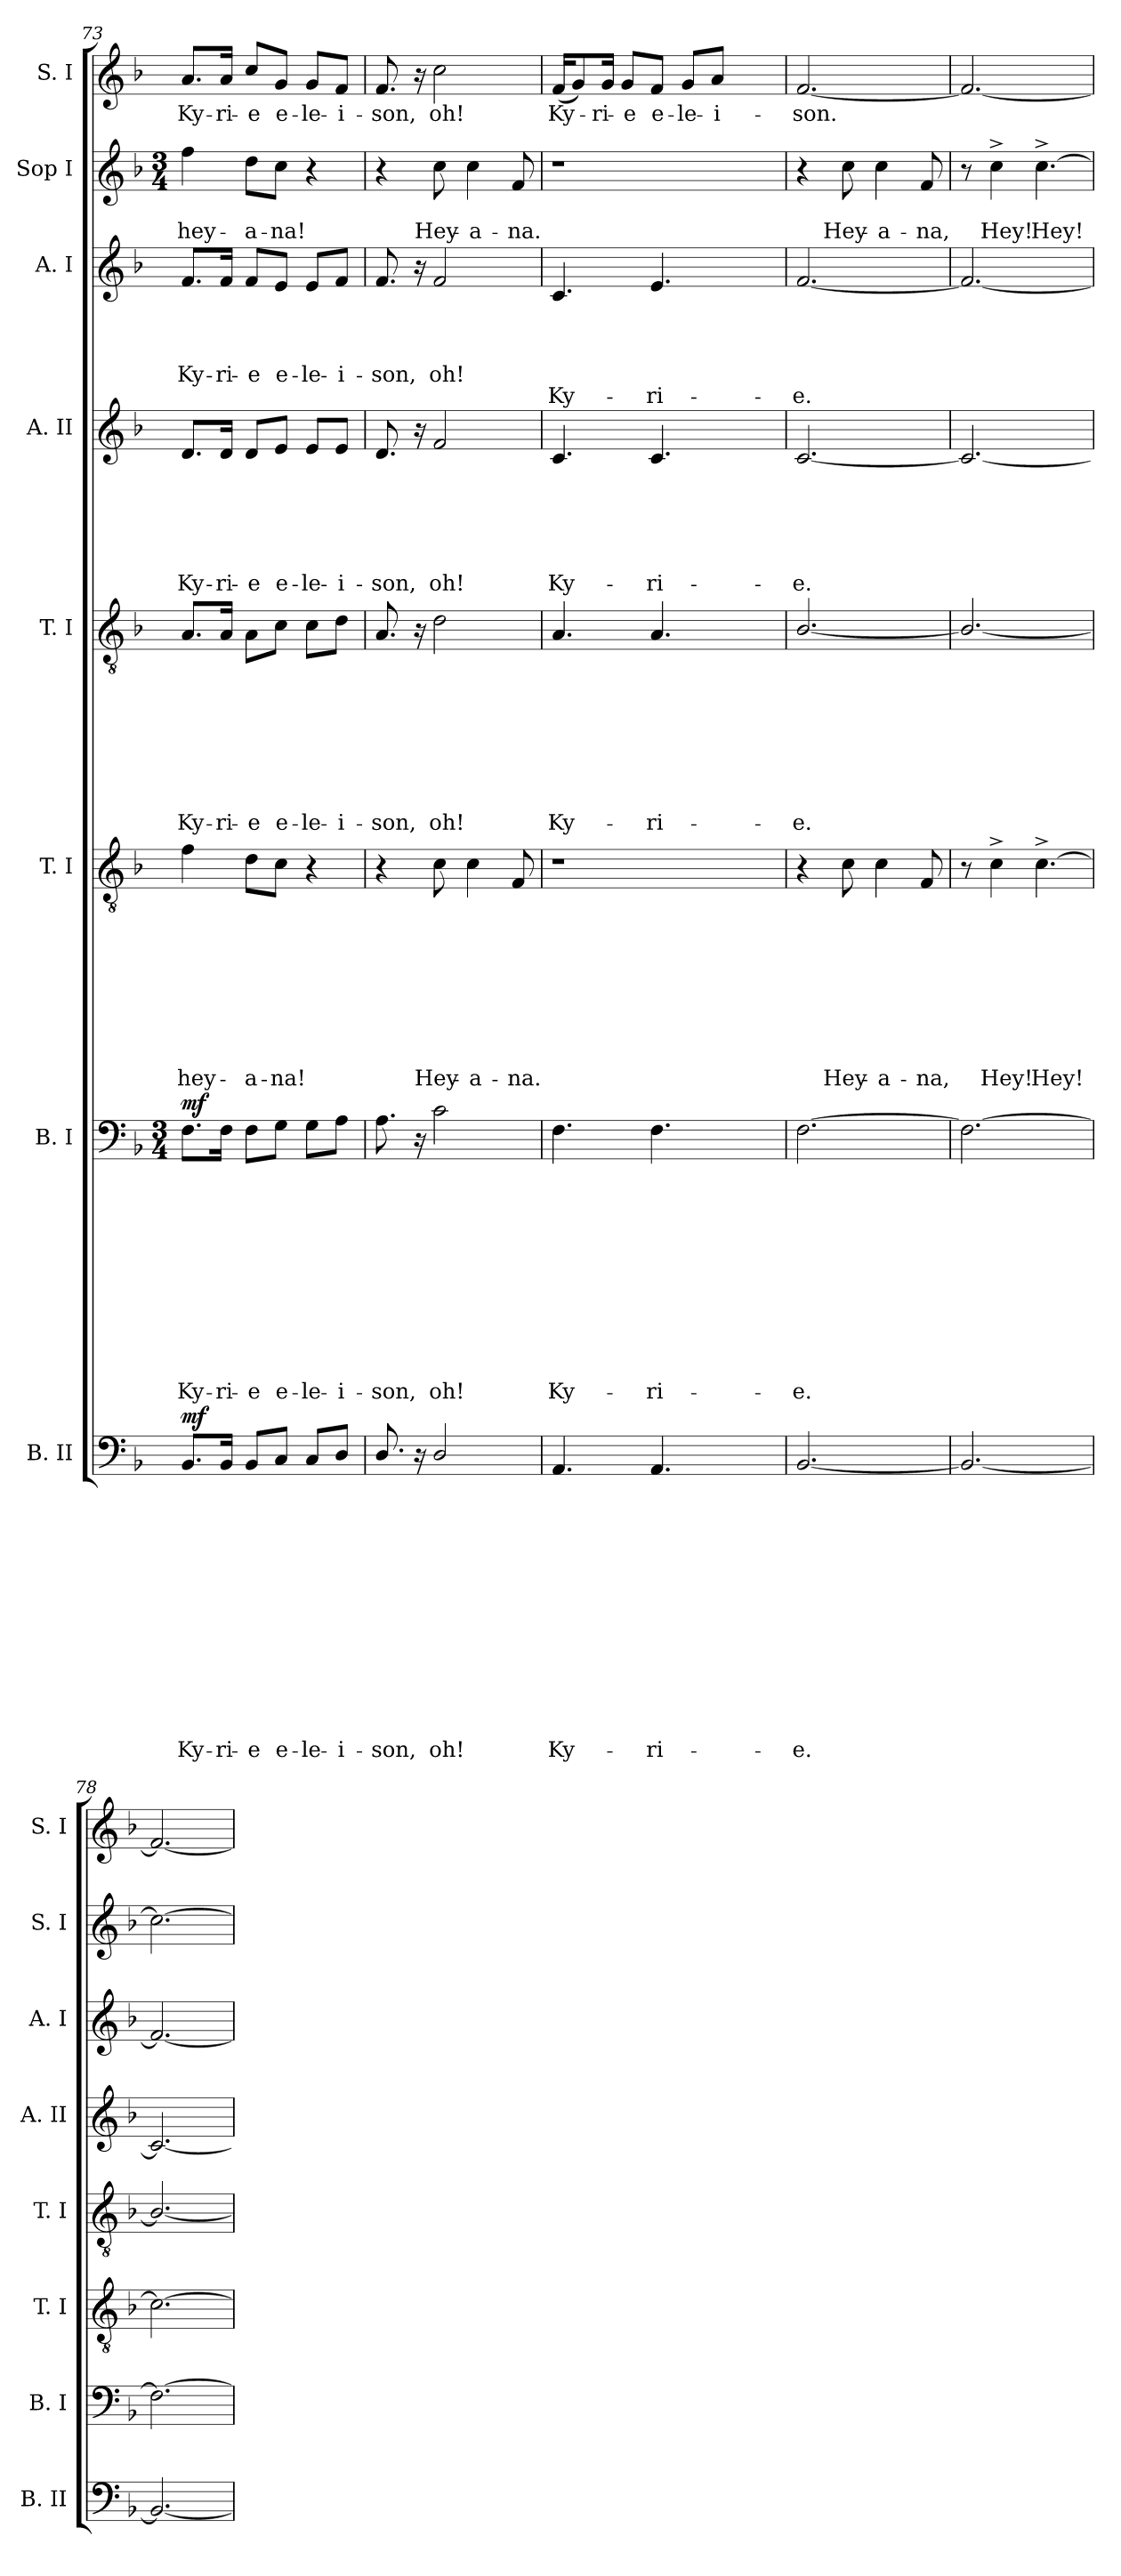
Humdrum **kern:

**kern	**text	**text	**text	**text	**text	**text	**text	**text	**text	**text	**text	**text	**text	**dynam	**kern	**text	**text	**text	**text	**text	**text	**text	**text	**text	**text	**text	**dynam	**kern	**text	**text	**text	**text	**text	**text	**text	**text	**text	**kern	**text	**text	**text	**text	**text	**text	**text	**text	**kern	**text	**text	**text	**text	**text	**text	**kern	**text	**text	**text	**text	**text	**kern	**text	**text	**kern	**text
*part8	*part8	*part8	*part8	*part8	*part8	*part8	*part8	*part8	*part8	*part8	*part8	*part8	*part8	*part8	*part7	*part7	*part7	*part7	*part7	*part7	*part7	*part7	*part7	*part7	*part7	*part7	*part7	*part6	*part6	*part6	*part6	*part6	*part6	*part6	*part6	*part6	*part6	*part5	*part5	*part5	*part5	*part5	*part5	*part5	*part5	*part5	*part4	*part4	*part4	*part4	*part4	*part4	*part4	*part3	*part3	*part3	*part3	*part3	*part3	*part2	*part2	*part2	*part1	*part1
*staff8	*staff8	*staff8	*staff8	*staff8	*staff8	*staff8	*staff8	*staff8	*staff8	*staff8	*staff8	*staff8	*staff8	*staff8	*staff7	*staff7	*staff7	*staff7	*staff7	*staff7	*staff7	*staff7	*staff7	*staff7	*staff7	*staff7	*staff7	*staff6	*staff6	*staff6	*staff6	*staff6	*staff6	*staff6	*staff6	*staff6	*staff6	*staff5	*staff5	*staff5	*staff5	*staff5	*staff5	*staff5	*staff5	*staff5	*staff4	*staff4	*staff4	*staff4	*staff4	*staff4	*staff4	*staff3	*staff3	*staff3	*staff3	*staff3	*staff3	*staff2	*staff2	*staff2	*staff1	*staff1
*I"B. II	*	*	*	*	*	*	*	*	*	*	*	*	*	*	*I"B. I	*	*	*	*	*	*	*	*	*	*	*	*	*I"T. I	*	*	*	*	*	*	*	*	*	*I"T. I	*	*	*	*	*	*	*	*	*I"A. II	*	*	*	*	*	*	*I"A. I	*	*	*	*	*	*I"Sop I	*	*	*I"S. I	*
*I'B. II	*	*	*	*	*	*	*	*	*	*	*	*	*	*	*I'B. I	*	*	*	*	*	*	*	*	*	*	*	*	*I'T. I	*	*	*	*	*	*	*	*	*	*I'T. I	*	*	*	*	*	*	*	*	*I'A. II	*	*	*	*	*	*	*I'A. I	*	*	*	*	*	*I'S. I	*	*	*I'S. I	*
*clefF4	*	*	*	*	*	*	*	*	*	*	*	*	*	*	*clefF4	*	*	*	*	*	*	*	*	*	*	*	*	*clefGv2	*	*	*	*	*	*	*	*	*	*clefGv2	*	*	*	*	*	*	*	*	*clefG2	*	*	*	*	*	*	*clefG2	*	*	*	*	*	*clefG2	*	*	*clefG2	*
*k[b-]	*	*	*	*	*	*	*	*	*	*	*	*	*	*	*k[b-]	*	*	*	*	*	*	*	*	*	*	*	*	*k[b-]	*	*	*	*	*	*	*	*	*	*k[b-]	*	*	*	*	*	*	*	*	*k[b-]	*	*	*	*	*	*	*k[b-]	*	*	*	*	*	*k[b-]	*	*	*k[b-]	*
*F:	*	*	*	*	*	*	*	*	*	*	*	*	*	*	*F:	*	*	*	*	*	*	*	*	*	*	*	*	*F:	*	*	*	*	*	*	*	*	*	*F:	*	*	*	*	*	*	*	*	*F:	*	*	*	*	*	*	*F:	*	*	*	*	*	*F:	*	*	*F:	*
*	*	*	*	*	*	*	*	*	*	*	*	*	*	*	*M3/4	*	*	*	*	*	*	*	*	*	*	*	*	*	*	*	*	*	*	*	*	*	*	*	*	*	*	*	*	*	*	*	*	*	*	*	*	*	*	*	*	*	*	*	*	*M3/4	*	*	*	*
=73	=73	=73	=73	=73	=73	=73	=73	=73	=73	=73	=73	=73	=73	=73	=73	=73	=73	=73	=73	=73	=73	=73	=73	=73	=73	=73	=73	=73	=73	=73	=73	=73	=73	=73	=73	=73	=73	=73	=73	=73	=73	=73	=73	=73	=73	=73	=73	=73	=73	=73	=73	=73	=73	=73	=73	=73	=73	=73	=73	=73	=73	=73	=73	=73
!	!	!	!	!	!	!	!	!	!	!	!	!	!LO:LY:b	!LO:DY:a	!	!	!	!	!	!	!	!	!	!	!	!LO:LY:b	!LO:DY:a	!	!	!	!	!	!	!	!	!	!LO:LY:b	!	!	!	!	!	!	!	!	!LO:LY:b	!	!	!	!	!	!	!LO:LY:b	!	!	!	!	!LO:LY:b	!	!	!	!LO:LY:b	!	!LO:LY:b
8.BB-/L	.	.	.	.	.	.	.	.	.	.	.	.	Ky-	mf	8.F\L	.	.	.	.	.	.	.	.	.	.	Ky-	mf	4f\	.	.	.	.	.	.	.	.	hey-	8.A/L	.	.	.	.	.	.	.	Ky-	8.d/L	.	.	.	.	.	Ky-	8.f/L	.	.	.	Ky-	.	4ff\	.	hey-	8.a/L	Ky-
!	!	!	!	!	!	!	!	!	!	!	!	!	!LO:LY:b	!	!	!	!	!	!	!	!	!	!	!	!	!LO:LY:b	!	!	!	!	!	!	!	!	!	!	!	!	!	!	!	!	!	!	!	!LO:LY:b	!	!	!	!	!	!	!LO:LY:b	!	!	!	!	!LO:LY:b	!	!	!	!	!	!LO:LY:b
16BB-/Jk	.	.	.	.	.	.	.	.	.	.	.	.	-ri-	.	16F\Jk	.	.	.	.	.	.	.	.	.	.	-ri-	.	.	.	.	.	.	.	.	.	.	.	16A/Jk	.	.	.	.	.	.	.	-ri-	16d/Jk	.	.	.	.	.	-ri-	16f/Jk	.	.	.	-ri-	.	.	.	.	16a/Jk	-ri-
!	!	!	!	!	!	!	!	!	!	!	!	!	!LO:LY:b:rj	!	!	!	!	!	!	!	!	!	!	!	!	!LO:LY:b:rj	!	!	!	!	!	!	!	!	!	!	!LO:LY:b	!	!	!	!	!	!	!	!	!LO:LY:b:rj	!	!	!	!	!	!	!LO:LY:b:rj	!	!	!	!	!LO:LY:b:rj	!	!	!	!LO:LY:b	!	!LO:LY:b:rj
8BB-/L	.	.	.	.	.	.	.	.	.	.	.	.	-e	.	8F\L	.	.	.	.	.	.	.	.	.	.	-e	.	8d\L	.	.	.	.	.	.	.	.	-a-	8A\L	.	.	.	.	.	.	.	-e	8d/L	.	.	.	.	.	-e	8f/L	.	.	.	-e	.	8dd\L	.	-a-	8cc/L	-e
!	!	!	!	!	!	!	!	!	!	!	!	!	!LO:LY:b	!	!	!	!	!	!	!	!	!	!	!	!	!LO:LY:b	!	!	!	!	!	!	!	!	!	!	!LO:LY:b	!	!	!	!	!	!	!	!	!LO:LY:b	!	!	!	!	!	!	!LO:LY:b	!	!	!	!	!LO:LY:b	!	!	!	!LO:LY:b	!	!LO:LY:b
8C/J	.	.	.	.	.	.	.	.	.	.	.	.	e-	.	8G\J	.	.	.	.	.	.	.	.	.	.	e-	.	8c\J	.	.	.	.	.	.	.	.	-na!	8c\J	.	.	.	.	.	.	.	e-	8e/J	.	.	.	.	.	e-	8e/J	.	.	.	e-	.	8cc\J	.	-na!	8g/J	e-
!	!	!	!	!	!	!	!	!	!	!	!	!	!LO:LY:b	!	!	!	!	!	!	!	!	!	!	!	!	!LO:LY:b	!	!	!	!	!	!	!	!	!	!	!	!	!	!	!	!	!	!	!	!LO:LY:b	!	!	!	!	!	!	!LO:LY:b	!	!	!	!	!LO:LY:b	!	!	!	!	!	!LO:LY:b
8C/L	.	.	.	.	.	.	.	.	.	.	.	.	-le-	.	8G\L	.	.	.	.	.	.	.	.	.	.	-le-	.	4r	.	.	.	.	.	.	.	.	.	8c\L	.	.	.	.	.	.	.	-le-	8e/L	.	.	.	.	.	-le-	8e/L	.	.	.	-le-	.	4r	.	.	8g/L	-le-
!	!	!	!	!	!	!	!	!	!	!	!	!	!LO:LY:b	!	!	!	!	!	!	!	!	!	!	!	!	!LO:LY:b	!	!	!	!	!	!	!	!	!	!	!	!	!	!	!	!	!	!	!	!LO:LY:b	!	!	!	!	!	!	!LO:LY:b	!	!	!	!	!LO:LY:b	!	!	!	!	!	!LO:LY:b
8D/J	.	.	.	.	.	.	.	.	.	.	.	.	-i-	.	8A\J	.	.	.	.	.	.	.	.	.	.	-i-	.	.	.	.	.	.	.	.	.	.	.	8d\J	.	.	.	.	.	.	.	-i-	8e/J	.	.	.	.	.	-i-	8f/J	.	.	.	-i-	.	.	.	.	8f/J	-i-
=74	=74	=74	=74	=74	=74	=74	=74	=74	=74	=74	=74	=74	=74	=74	=74	=74	=74	=74	=74	=74	=74	=74	=74	=74	=74	=74	=74	=74	=74	=74	=74	=74	=74	=74	=74	=74	=74	=74	=74	=74	=74	=74	=74	=74	=74	=74	=74	=74	=74	=74	=74	=74	=74	=74	=74	=74	=74	=74	=74	=74	=74	=74	=74	=74
!	!	!	!	!	!	!	!	!	!	!	!	!	!LO:LY:b	!	!	!	!	!	!	!	!	!	!	!	!	!LO:LY:b	!	!	!	!	!	!	!	!	!	!	!	!	!	!	!	!	!	!	!	!LO:LY:b	!	!	!	!	!	!	!LO:LY:b	!	!	!	!	!LO:LY:b	!	!	!	!	!	!LO:LY:b
8.D/	.	.	.	.	.	.	.	.	.	.	.	.	-son,	.	8.A\	.	.	.	.	.	.	.	.	.	.	-son,	.	4r	.	.	.	.	.	.	.	.	.	8.A/	.	.	.	.	.	.	.	-son,	8.d/	.	.	.	.	.	-son,	8.f/	.	.	.	-son,	.	4r	.	.	8.f/	-son,
16rC	.	.	.	.	.	.	.	.	.	.	.	.	.	.	16rC	.	.	.	.	.	.	.	.	.	.	.	.	.	.	.	.	.	.	.	.	.	.	16rA	.	.	.	.	.	.	.	.	16ra	.	.	.	.	.	.	16ra	.	.	.	.	.	.	.	.	16ra	.
!	!	!	!	!	!	!	!	!	!	!	!	!	!LO:LY:b	!	!	!	!	!	!	!	!	!	!	!	!	!LO:LY:b	!	!	!	!	!	!	!	!	!	!	!LO:LY:b	!	!	!	!	!	!	!	!	!LO:LY:b	!	!	!	!	!	!	!LO:LY:b	!	!	!	!	!LO:LY:b	!	!	!	!LO:LY:b	!	!LO:LY:b
2D/	.	.	.	.	.	.	.	.	.	.	.	.	oh!	.	2c\	.	.	.	.	.	.	.	.	.	.	oh!	.	8c\	.	.	.	.	.	.	.	.	Hey-	2d\	.	.	.	.	.	.	.	oh!	2f/	.	.	.	.	.	oh!	2f/	.	.	.	oh!	.	8cc\	.	Hey-	2cc\	oh!
!	!	!	!	!	!	!	!	!	!	!	!	!	!	!	!	!	!	!	!	!	!	!	!	!	!	!	!	!	!	!	!	!	!	!	!	!	!LO:LY:b:rj	!	!	!	!	!	!	!	!	!	!	!	!	!	!	!	!	!	!	!	!	!	!	!	!	!LO:LY:b:rj	!	!
.	.	.	.	.	.	.	.	.	.	.	.	.	.	.	.	.	.	.	.	.	.	.	.	.	.	.	.	4c\	.	.	.	.	.	.	.	.	-a-	.	.	.	.	.	.	.	.	.	.	.	.	.	.	.	.	.	.	.	.	.	.	4cc\	.	-a-	.	.
!	!	!	!	!	!	!	!	!	!	!	!	!	!	!	!	!	!	!	!	!	!	!	!	!	!	!	!	!	!	!	!	!	!	!	!	!	!LO:LY:b	!	!	!	!	!	!	!	!	!	!	!	!	!	!	!	!	!	!	!	!	!	!	!	!	!LO:LY:b	!	!
.	.	.	.	.	.	.	.	.	.	.	.	.	.	.	.	.	.	.	.	.	.	.	.	.	.	.	.	8F/	.	.	.	.	.	.	.	.	-na.	.	.	.	.	.	.	.	.	.	.	.	.	.	.	.	.	.	.	.	.	.	.	8f/	.	-na.	.	.
=75	=75	=75	=75	=75	=75	=75	=75	=75	=75	=75	=75	=75	=75	=75	=75	=75	=75	=75	=75	=75	=75	=75	=75	=75	=75	=75	=75	=75	=75	=75	=75	=75	=75	=75	=75	=75	=75	=75	=75	=75	=75	=75	=75	=75	=75	=75	=75	=75	=75	=75	=75	=75	=75	=75	=75	=75	=75	=75	=75	=75	=75	=75	=75	=75
!	!	!	!	!	!	!	!	!	!	!	!	!	!LO:LY:b	!	!	!	!	!	!	!	!	!	!	!	!	!LO:LY:b	!	!LO:N:vis=1	!	!	!	!	!	!	!	!	!	!	!	!	!	!	!	!	!	!LO:LY:b	!	!	!	!	!	!	!LO:LY:b	!	!	!	!	!	!LO:LY:b	!LO:N:vis=1	!	!	!	!LO:LY:b
4.AA/	.	.	.	.	.	.	.	.	.	.	.	.	Ky-	.	4.F\	.	.	.	.	.	.	.	.	.	.	Ky-	.	1r	.	.	.	.	.	.	.	.	.	4.A/	.	.	.	.	.	.	.	Ky-	4.c/	.	.	.	.	.	Ky-	4.c/	.	.	.	.	Ky-	2.r	.	.	(<16f/KL	Ky-
.	.	.	.	.	.	.	.	.	.	.	.	.	.	.	.	.	.	.	.	.	.	.	.	.	.	.	.	.	.	.	.	.	.	.	.	.	.	.	.	.	.	.	.	.	.	.	.	.	.	.	.	.	.	.	.	.	.	.	.	.	.	.	8g/)	.
!	!	!	!	!	!	!	!	!	!	!	!	!	!	!	!	!	!	!	!	!	!	!	!	!	!	!	!	!	!	!	!	!	!	!	!	!	!	!	!	!	!	!	!	!	!	!	!	!	!	!	!	!	!	!	!	!	!	!	!	!	!	!	!	!LO:LY:b
.	.	.	.	.	.	.	.	.	.	.	.	.	.	.	.	.	.	.	.	.	.	.	.	.	.	.	.	.	.	.	.	.	.	.	.	.	.	.	.	.	.	.	.	.	.	.	.	.	.	.	.	.	.	.	.	.	.	.	.	.	.	.	16g/Jk	-ri-
!	!	!	!	!	!	!	!	!	!	!	!	!	!	!	!	!	!	!	!	!	!	!	!	!	!	!	!	!	!	!	!	!	!	!	!	!	!	!	!	!	!	!	!	!	!	!	!	!	!	!	!	!	!	!	!	!	!	!	!	!	!	!	!	!LO:LY:b:rj
.	.	.	.	.	.	.	.	.	.	.	.	.	.	.	.	.	.	.	.	.	.	.	.	.	.	.	.	.	.	.	.	.	.	.	.	.	.	.	.	.	.	.	.	.	.	.	.	.	.	.	.	.	.	.	.	.	.	.	.	.	.	.	8g/L	-e
!	!	!	!	!	!	!	!	!	!	!	!	!	!LO:LY:b	!	!	!	!	!	!	!	!	!	!	!	!	!LO:LY:b	!	!	!	!	!	!	!	!	!	!	!	!	!	!	!	!	!	!	!	!LO:LY:b	!	!	!	!	!	!	!LO:LY:b	!	!	!	!	!	!LO:LY:b	!	!	!	!	!LO:LY:b
4.AA/	.	.	.	.	.	.	.	.	.	.	.	.	-ri-	.	4.F\	.	.	.	.	.	.	.	.	.	.	-ri-	.	.	.	.	.	.	.	.	.	.	.	4.A/	.	.	.	.	.	.	.	-ri-	4.c/	.	.	.	.	.	-ri-	4.e/	.	.	.	.	-ri-	.	.	.	8f/J	e-
!	!	!	!	!	!	!	!	!	!	!	!	!	!	!	!	!	!	!	!	!	!	!	!	!	!	!	!	!	!	!	!	!	!	!	!	!	!	!	!	!	!	!	!	!	!	!	!	!	!	!	!	!	!	!	!	!	!	!	!	!	!	!	!	!LO:LY:b
.	.	.	.	.	.	.	.	.	.	.	.	.	.	.	.	.	.	.	.	.	.	.	.	.	.	.	.	.	.	.	.	.	.	.	.	.	.	.	.	.	.	.	.	.	.	.	.	.	.	.	.	.	.	.	.	.	.	.	.	.	.	.	8g/L	-le-
!	!	!	!	!	!	!	!	!	!	!	!	!	!	!	!	!	!	!	!	!	!	!	!	!	!	!	!	!	!	!	!	!	!	!	!	!	!	!	!	!	!	!	!	!	!	!	!	!	!	!	!	!	!	!	!	!	!	!	!	!	!	!	!	!LO:LY:b
.	.	.	.	.	.	.	.	.	.	.	.	.	.	.	.	.	.	.	.	.	.	.	.	.	.	.	.	.	.	.	.	.	.	.	.	.	.	.	.	.	.	.	.	.	.	.	.	.	.	.	.	.	.	.	.	.	.	.	.	.	.	.	8a/J	-i-
4ryy	.	.	.	.	.	.	.	.	.	.	.	.	.	.	4ryy	.	.	.	.	.	.	.	.	.	.	.	.	.	.	.	.	.	.	.	.	.	.	4ryy	.	.	.	.	.	.	.	.	4ryy	.	.	.	.	.	.	4ryy	.	.	.	.	.	4ryy	.	.	4ryy	.
=76	=76	=76	=76	=76	=76	=76	=76	=76	=76	=76	=76	=76	=76	=76	=76	=76	=76	=76	=76	=76	=76	=76	=76	=76	=76	=76	=76	=76	=76	=76	=76	=76	=76	=76	=76	=76	=76	=76	=76	=76	=76	=76	=76	=76	=76	=76	=76	=76	=76	=76	=76	=76	=76	=76	=76	=76	=76	=76	=76	=76	=76	=76	=76	=76
!	!	!	!	!	!	!	!	!	!	!	!	!	!LO:LY:b	!	!	!	!	!	!	!	!	!	!	!	!	!LO:LY:b	!	!	!	!	!	!	!	!	!	!	!	!	!	!	!	!	!	!	!	!LO:LY:b	!	!	!	!	!	!	!LO:LY:b	!	!	!	!	!	!LO:LY:b	!	!	!	!	!LO:LY:b
[<2.BB-/	.	.	.	.	.	.	.	.	.	.	.	.	-e.	.	[>2.F\	.	.	.	.	.	.	.	.	.	.	-e.	.	4r	.	.	.	.	.	.	.	.	.	[<2.B-/	.	.	.	.	.	.	.	-e.	[<2.c/	.	.	.	.	.	-e.	[<2.f/	.	.	.	.	-e.	4r	.	.	[<2.f/	-son.
!	!	!	!	!	!	!	!	!	!	!	!	!	!	!	!	!	!	!	!	!	!	!	!	!	!	!	!	!	!	!	!	!	!	!	!	!	!LO:LY:b	!	!	!	!	!	!	!	!	!	!	!	!	!	!	!	!	!	!	!	!	!	!	!	!	!LO:LY:b	!	!
.	.	.	.	.	.	.	.	.	.	.	.	.	.	.	.	.	.	.	.	.	.	.	.	.	.	.	.	8c\	.	.	.	.	.	.	.	.	Hey-	.	.	.	.	.	.	.	.	.	.	.	.	.	.	.	.	.	.	.	.	.	.	8cc\	.	Hey-	.	.
!	!	!	!	!	!	!	!	!	!	!	!	!	!	!	!	!	!	!	!	!	!	!	!	!	!	!	!	!	!	!	!	!	!	!	!	!	!LO:LY:b:rj	!	!	!	!	!	!	!	!	!	!	!	!	!	!	!	!	!	!	!	!	!	!	!	!	!LO:LY:b:rj	!	!
.	.	.	.	.	.	.	.	.	.	.	.	.	.	.	.	.	.	.	.	.	.	.	.	.	.	.	.	4c\	.	.	.	.	.	.	.	.	-a-	.	.	.	.	.	.	.	.	.	.	.	.	.	.	.	.	.	.	.	.	.	.	4cc\	.	-a-	.	.
!	!	!	!	!	!	!	!	!	!	!	!	!	!	!	!	!	!	!	!	!	!	!	!	!	!	!	!	!	!	!	!	!	!	!	!	!	!LO:LY:b	!	!	!	!	!	!	!	!	!	!	!	!	!	!	!	!	!	!	!	!	!	!	!	!	!LO:LY:b	!	!
.	.	.	.	.	.	.	.	.	.	.	.	.	.	.	.	.	.	.	.	.	.	.	.	.	.	.	.	8F/	.	.	.	.	.	.	.	.	-na,	.	.	.	.	.	.	.	.	.	.	.	.	.	.	.	.	.	.	.	.	.	.	8f/	.	-na,	.	.
=77	=77	=77	=77	=77	=77	=77	=77	=77	=77	=77	=77	=77	=77	=77	=77	=77	=77	=77	=77	=77	=77	=77	=77	=77	=77	=77	=77	=77	=77	=77	=77	=77	=77	=77	=77	=77	=77	=77	=77	=77	=77	=77	=77	=77	=77	=77	=77	=77	=77	=77	=77	=77	=77	=77	=77	=77	=77	=77	=77	=77	=77	=77	=77	=77
2.BB-/_	.	.	.	.	.	.	.	.	.	.	.	.	.	.	2.F\_	.	.	.	.	.	.	.	.	.	.	.	.	8r	.	.	.	.	.	.	.	.	.	2.B-/_	.	.	.	.	.	.	.	.	2.c/_	.	.	.	.	.	.	2.f/_	.	.	.	.	.	8r	.	.	2.f/_	.
!	!	!	!	!	!	!	!	!	!	!	!	!	!	!	!	!	!	!	!	!	!	!	!	!	!	!	!	!	!	!	!	!	!	!	!	!	!LO:LY:b	!	!	!	!	!	!	!	!	!	!	!	!	!	!	!	!	!	!	!	!	!	!	!	!	!LO:LY:b	!	!
.	.	.	.	.	.	.	.	.	.	.	.	.	.	.	.	.	.	.	.	.	.	.	.	.	.	.	.	4c^>\	.	.	.	.	.	.	.	.	Hey!	.	.	.	.	.	.	.	.	.	.	.	.	.	.	.	.	.	.	.	.	.	.	4cc^>\	.	Hey!	.	.
!	!	!	!	!	!	!	!	!	!	!	!	!	!	!	!	!	!	!	!	!	!	!	!	!	!	!	!	!	!	!	!	!	!	!	!	!	!LO:LY:b	!	!	!	!	!	!	!	!	!	!	!	!	!	!	!	!	!	!	!	!	!	!	!	!	!LO:LY:b	!	!
.	.	.	.	.	.	.	.	.	.	.	.	.	.	.	.	.	.	.	.	.	.	.	.	.	.	.	.	[>4.c^>\	.	.	.	.	.	.	.	.	Hey!	.	.	.	.	.	.	.	.	.	.	.	.	.	.	.	.	.	.	.	.	.	.	[>4.cc^>\	.	Hey!	.	.
=78	=78	=78	=78	=78	=78	=78	=78	=78	=78	=78	=78	=78	=78	=78	=78	=78	=78	=78	=78	=78	=78	=78	=78	=78	=78	=78	=78	=78	=78	=78	=78	=78	=78	=78	=78	=78	=78	=78	=78	=78	=78	=78	=78	=78	=78	=78	=78	=78	=78	=78	=78	=78	=78	=78	=78	=78	=78	=78	=78	=78	=78	=78	=78	=78
2.BB-/_	.	.	.	.	.	.	.	.	.	.	.	.	.	.	2.F\_	.	.	.	.	.	.	.	.	.	.	.	.	2.c\_	.	.	.	.	.	.	.	.	.	2.B-/_	.	.	.	.	.	.	.	.	2.c/_	.	.	.	.	.	.	2.f/_	.	.	.	.	.	2.cc\_	.	.	2.f/_	.
=	=	=	=	=	=	=	=	=	=	=	=	=	=	=	=	=	=	=	=	=	=	=	=	=	=	=	=	=	=	=	=	=	=	=	=	=	=	=	=	=	=	=	=	=	=	=	=	=	=	=	=	=	=	=	=	=	=	=	=	=	=	=	=	=
*-	*-	*-	*-	*-	*-	*-	*-	*-	*-	*-	*-	*-	*-	*-	*-	*-	*-	*-	*-	*-	*-	*-	*-	*-	*-	*-	*-	*-	*-	*-	*-	*-	*-	*-	*-	*-	*-	*-	*-	*-	*-	*-	*-	*-	*-	*-	*-	*-	*-	*-	*-	*-	*-	*-	*-	*-	*-	*-	*-	*-	*-	*-	*-	*-
